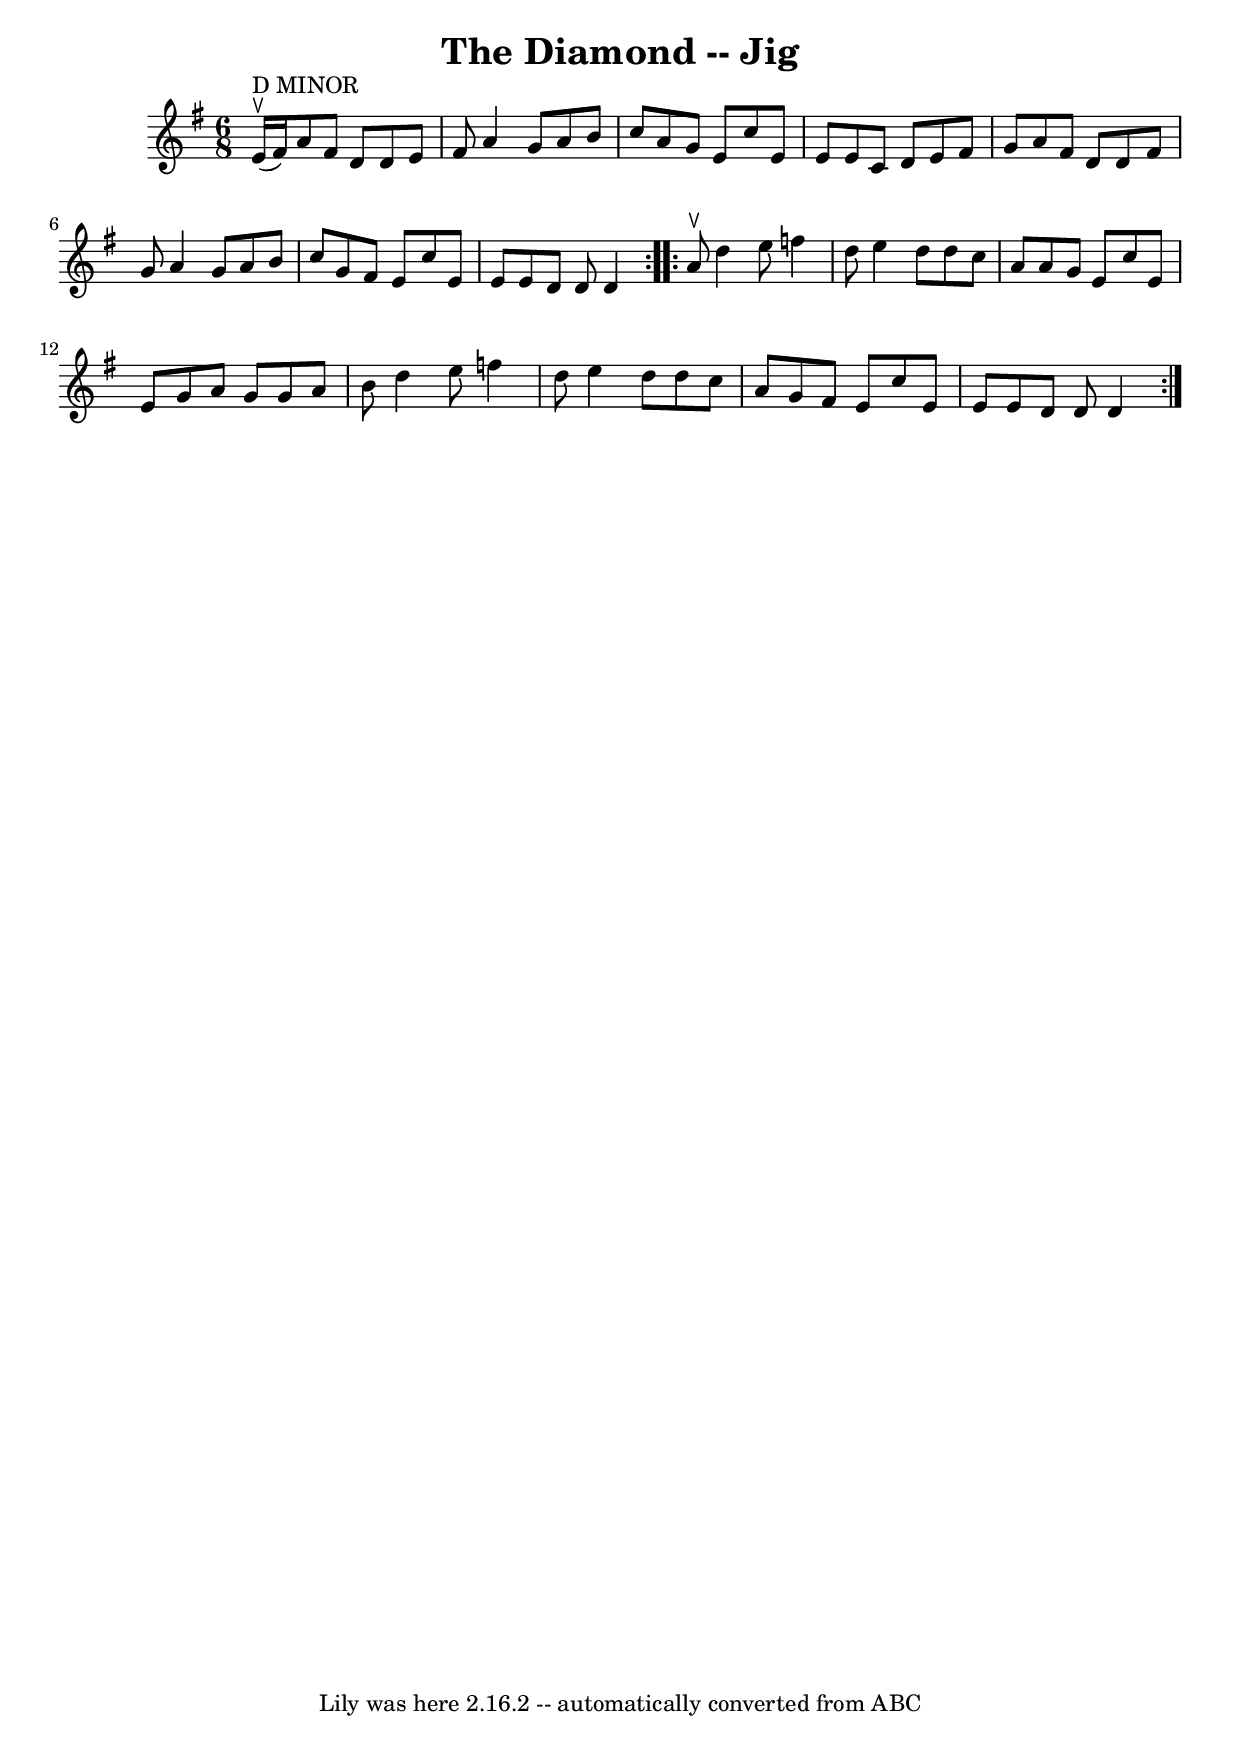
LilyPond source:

\version "2.16.2"
\include "Mammoth.ily"
\header {
  %% book = "Ryan's Mammoth Collection"
  crossRefNumber = "1"
  footnotes = "\\\\The D Minor stat:ement over the first bar does not agree with the\\\\one sharp key signiture."
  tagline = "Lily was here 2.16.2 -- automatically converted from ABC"
  title = "The Diamond -- Jig"

}
voicedefault =  {



  \repeat volta 2 {

    \time 6/8 % D Minor?
    
    \key d \mixolydian     e'16^"D MINOR"^\ltoe(fis'16)  |
    a'8         fis'8 d'8 d'8 e'8 fis'8   |
    a'4 g'8 a'8 b'8         c''8   |
    a'8 g'8 e'8 c''8 e'8 e'8  |
    e'8 c'8      d'8 e'8 fis'8 g'8   |
    a'8 fis'8 d'8 d'8 fis'8      g'8   |
    a'4 g'8 a'8 b'8 c''8  |
    g'8 fis'8         e'8 c''8 e'8 e'8   |
    e'8 d'8 d'8 d'4  

  } 
  \repeat volta 2 {     a'8^\ltoe  |
    d''4 e''8 f''4 d''8   |
    e''4 d''8 d''8 c''8 a'8  |
    a'8 g'8 e'8         c''8 e'8 e'8   |
    g'8 a'8 g'8 g'8 a'8 b'8  |
         d''4 e''8 f''4 d''8   |
    e''4 d''8 d''8 c''8         a'8   |
    g'8 fis'8 e'8 c''8 e'8 e'8  |
    e'8    
    d'8 d'8 d'4  
  }   

}

\score{
  <<

    \context Staff="default"
    {
      \voicedefault 
      
    }

  >>
  \layout {
    
  }
  \midi {
  }

}
